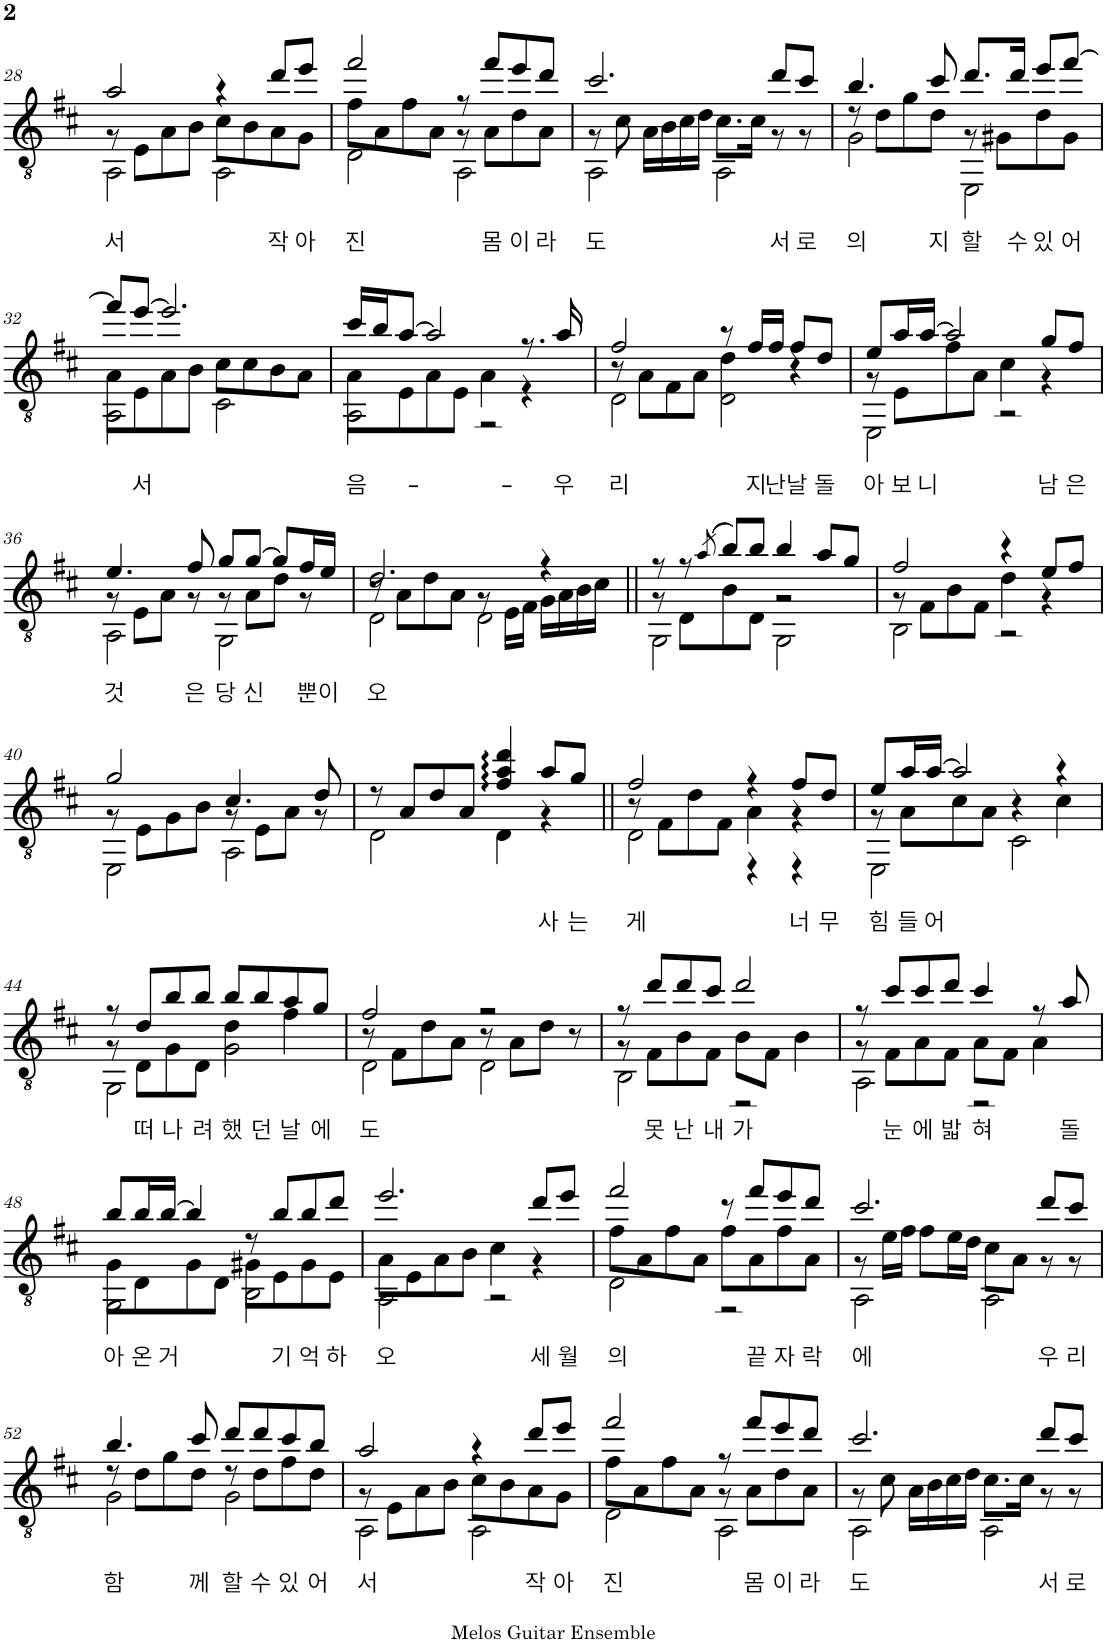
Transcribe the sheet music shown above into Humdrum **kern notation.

**kern	**text
*part1	*part1
*staff1	*staff1
*I"클래식 기타	*
!!LO:PB:g=z
*clefGv2	*
*k[f#c#]	*
*M4/4	*
=28	=28
!	!LO:LY:b
*^	*
*	*^	*
2a/	8r	2AA\	서
.	8E\L	.	.
.	8A\	.	.
.	8B\J	.	.
4r	8c#\L	2AA\	.
.	8B\	.	.
!	!	!	!LO:LY:b
8dd/L	8A\	.	작
!	!	!	!LO:LY:b
8ee/J	8G\J	.	아
=29	=29	=29	=29
!	!	!	!LO:LY:b
2ff#/	8f#\L	2D\	진
.	8A\	.	.
.	8f#\	.	.
.	8A\J	.	.
8r	8r	2AA\	.
!	!	!	!LO:LY:b
8ff#/L	8A\L	.	몸
!	!	!	!LO:LY:b
8ee/	8d\	.	이
!	!	!	!LO:LY:b
8dd/J	8A\J	.	라
=30	=30	=30	=30
!	!	!	!LO:LY:b
2.cc#/	8r	2AA\	도
.	8c#\	.	.
.	16A\LL	.	.
.	16B\	.	.
.	16c#\	.	.
.	16d\JJ	.	.
.	8.c#\L	2AA\	.
.	16c#\Jk	.	.
!	!	!	!LO:LY:b
8dd/L	8r	.	서
!	!	!	!LO:LY:b
8cc#/J	8r	.	로
=31	=31	=31	=31
!	!	!	!LO:LY:b
4.b/	8r	2G\	의
.	8d\L	.	.
.	8g\	.	.
!	!	!	!LO:LY:b
8cc#/	8d\J	.	지
!	!	!	!LO:LY:b
8.dd/L	8r	2EE\	할
.	8G#X\L	.	.
!	!	!	!LO:LY:b
16dd/Jk	.	.	수
!	!	!	!LO:LY:b
8ee/L	8d\	.	있
!	!	!	!LO:LY:b
[8ff#/J	8G#\J	.	어
!!LO:LB:g=z	!!	!!
=32	=32	=32	=32
8ff#/L]	8A\L	2AA\	.
!	!	!	!LO:LY:b
[8ee/J	8E\	.	서
2.ee/]	8A\	.	.
.	8B\J	.	.
.	8c#\L	2C#\	.
.	8c#\	.	.
.	8B\	.	.
.	8A\J	.	.
=33	=33	=33	=33
!	!	!	!LO:LY:b
16cc#/LL	8A\L	2AA\	음-
16b/J	.	.	.
[8a/J	8E\	.	.
2a/]	8A\	.	.
.	8E\J	.	.
.	4A\	2r	.
8.r	4r	.	.
!	!	!	!LO:LY:b
16a/	.	.	우
=34	=34	=34	=34
!	!	!	!LO:LY:b
2f#/	8r	2D\	리
.	8A\L	.	.
.	8F#\	.	.
.	8A\J	.	.
8r	4d\	2D\	.
!	!	!	!LO:LY:b
16f#/LL	.	.	지
!	!	!	!LO:LY:b
16f#/JJ	.	.	난
!	!	!	!LO:LY:b
8f#/L	4r	.	날
!	!	!	!LO:LY:b
8d/J	.	.	돌
=35	=35	=35	=35
!	!	!	!LO:LY:b
8e/L	8r	2EE\	아
!	!	!	!LO:LY:b
16a/L	8E\L	.	보
!	!	!	!LO:LY:b
[16a/JJ	.	.	니
2a/]	8f#\	.	.
.	8A\J	.	.
.	4c#\	2r	.
!	!	!	!LO:LY:b
8g/L	4r	.	남
!	!	!	!LO:LY:b
8f#/J	.	.	은
!!LO:LB:g=z	!!	!!
=36	=36	=36	=36
!	!	!	!LO:LY:b
4.e/	8r	2AA\	것
.	8E\L	.	.
.	8A\J	.	.
!	!	!	!LO:LY:b
8f#/	8r	.	은
!	!	!	!LO:LY:b
8g/L	8r	2GG\	당
!	!	!	!LO:LY:b
[8g/J	8A\L	.	신
8g/L]	8c#\J	.	.
!	!	!	!LO:LY:b
16f#/L	8r	.	뿐
!	!	!	!LO:LY:b
16e/JJ	.	.	이
=37	=37	=37	=37
!	!	!	!LO:LY:b
2.d/	8r	2D\	오
.	8A\L	.	.
.	8d\	.	.
.	8A\J	.	.
.	8r	2D\	.
.	16E\LL	.	.
.	16F#\JJ	.	.
4r	16G\LL	.	.
.	16A\	.	.
.	16B\	.	.
.	16c#\JJ	.	.
=38||	=38||	=38||	=38||
8r	8r	2GG\	.
8r	8D\L	.	.
(8qa/	.	.	.
8b/L)	8B\	.	.
8b/J	8D\J	.	.
4b/	2r	2GG\	.
8a/L	.	.	.
8g/J	.	.	.
=39	=39	=39	=39
2f#/	8r	2BB\	.
.	8F#\L	.	.
.	8B\	.	.
.	8F#\J	.	.
4r	4d\	2r	.
8e/L	4r	.	.
8f#/J	.	.	.
!!LO:LB:g=z	!!	!!
=40	=40	=40	=40
2g/	8r	2EE\	.
.	8E\L	.	.
.	8G\	.	.
.	8B\J	.	.
4.c#/	8r	2AA\	.
.	8E\L	.	.
.	8A\J	.	.
8d/	8r	.	.
*	*v	*v	*
=41	=41	=41
8r	2D\	.
8A/L	.	.
8d/	.	.
8A/J	.	.
4f#/ 4a/ 4dd/	4D\	.
!	!	!LO:LY:b
8a/L	4r	사
!	!	!LO:LY:b
8g/J	.	는
*v	*v	*
=42||	=42||
!	!LO:LY:b
*^	*
*	*^	*
2f#/	8r	2D\	게
.	8F#\L	.	.
.	8d\	.	.
.	8F#\J	.	.
4r	4A\	4r	.
!	!	!	!LO:LY:b
8f#/L	4r	4r	너
!	!	!	!LO:LY:b
8d/J	.	.	무
=43	=43	=43	=43
!	!	!	!LO:LY:b
8e/L	8r	2EE\	힘
!	!	!	!LO:LY:b
16a/L	8A\L	.	들
!	!	!	!LO:LY:b
[16a/JJ	.	.	어
2a/]	8c#\	.	.
.	8A\J	.	.
.	4r	2C#\	.
4r	4c#\	.	.
!!LO:LB:g=z	!!	!!
=44	=44	=44	=44
8r	8r	2GG\	.
!	!	!	!LO:LY:b
8d/L	8D\L	.	떠
!	!	!	!LO:LY:b
8b/	8G\	.	나
!	!	!	!LO:LY:b
8b/J	8D\J	.	려
!	!	!	!LO:LY:b
8b/L	4d\	2G\	했
!	!	!	!LO:LY:b
8b/	.	.	던
!	!	!	!LO:LY:b
8a/	4f#\	.	날
!	!	!	!LO:LY:b
8g/J	.	.	에
=45	=45	=45	=45
!	!	!	!LO:LY:b
2f#/	8r	2D\	도
.	8F#\L	.	.
.	8d\	.	.
.	8A\J	.	.
2r	8r	2D\	.
.	8A\L	.	.
.	8d\J	.	.
.	8r	.	.
=46	=46	=46	=46
8r	8r	2BB\	.
!	!	!	!LO:LY:b
8dd/L	8F#\L	.	못
!	!	!	!LO:LY:b
8dd/	8B\	.	난
!	!	!	!LO:LY:b
8cc#/J	8F#\J	.	내
!	!	!	!LO:LY:b
2dd/	8B\L	2r	가
.	8F#\J	.	.
.	4B\	.	.
=47	=47	=47	=47
8r	8r	2AA\	.
!	!	!	!LO:LY:b
8cc#/L	8F#\L	.	눈
!	!	!	!LO:LY:b
8cc#/	8A\	.	에
!	!	!	!LO:LY:b
8dd/J	8F#\J	.	밟
!	!	!	!LO:LY:b
4cc#/	8A\L	2r	혀
.	8F#\J	.	.
8r	4A\	.	.
!	!	!	!LO:LY:b
8a/	.	.	돌
!!LO:LB:g=z	!!	!!
=48	=48	=48	=48
!	!	!	!LO:LY:b
8b/L	8G\L	2GG\	아
!	!	!	!LO:LY:b
16b/L	8D\	.	온
!	!	!	!LO:LY:b
[16b/JJ	.	.	거
4b/]	8G\	.	.
.	8D\J	.	.
8r	8G#X\L	2BB\	.
!	!	!	!LO:LY:b
8b/L	8E\	.	기
!	!	!	!LO:LY:b
8b/	8G#\	.	억
!	!	!	!LO:LY:b
8dd/J	8E\J	.	하
=49	=49	=49	=49
!	!	!	!LO:LY:b
2.ee/	8A\L	2AA\	오
.	8E\	.	.
.	8A\	.	.
.	8B\J	.	.
.	4c#\	2r	.
!	!	!	!LO:LY:b
8dd/L	4r	.	세
!	!	!	!LO:LY:b
8ee/J	.	.	월
=50	=50	=50	=50
!	!	!	!LO:LY:b
2ff#/	8f#\L	2D\	의
.	8A\	.	.
.	8f#\	.	.
.	8A\J	.	.
8r	8f#\L	2r	.
!	!	!	!LO:LY:b
8ff#/L	8A\	.	끝
!	!	!	!LO:LY:b
8ee/	8f#\	.	자
!	!	!	!LO:LY:b
8dd/J	8A\J	.	락
=51	=51	=51	=51
!	!	!	!LO:LY:b
2.cc#/	8r	2AA\	에
.	16e\LL	.	.
.	16f#\JJ	.	.
.	8f#\L	.	.
.	16e\L	.	.
.	16d\JJ	.	.
.	8c#\L	2AA\	.
.	8A\J	.	.
!	!	!	!LO:LY:b
8dd/L	8r	.	우
!	!	!	!LO:LY:b
8cc#/J	8r	.	리
!!LO:LB:g=z	!!	!!
=52	=52	=52	=52
!	!	!	!LO:LY:b
4.b/	8r	2G\	함
.	8d\L	.	.
.	8g\	.	.
!	!	!	!LO:LY:b
8cc#/	8d\J	.	께
!	!	!	!LO:LY:b
8dd/L	8r	2G\	할
!	!	!	!LO:LY:b
8dd/	8d\L	.	수
!	!	!	!LO:LY:b
8cc#/	8f#\	.	있
!	!	!	!LO:LY:b
8b/J	8d\J	.	어
=53	=53	=53	=53
!	!	!	!LO:LY:b
2a/	8r	2AA\	서
.	8E\L	.	.
.	8A\	.	.
.	8B\J	.	.
4r	8c#\L	2AA\	.
.	8B\	.	.
!	!	!	!LO:LY:b
8dd/L	8A\	.	작
!	!	!	!LO:LY:b
8ee/J	8G\J	.	아
=54	=54	=54	=54
!	!	!	!LO:LY:b
2ff#/	8f#\L	2D\	진
.	8A\	.	.
.	8f#\	.	.
.	8A\J	.	.
8r	8r	2AA\	.
!	!	!	!LO:LY:b
8ff#/L	8A\L	.	몸
!	!	!	!LO:LY:b
8ee/	8d\	.	이
!	!	!	!LO:LY:b
8dd/J	8A\J	.	라
=55	=55	=55	=55
!	!	!	!LO:LY:b
2.cc#/	8r	2AA\	도
.	8c#\	.	.
.	16A\LL	.	.
.	16B\	.	.
.	16c#\	.	.
.	16d\JJ	.	.
.	8.c#\L	2AA\	.
.	16c#\Jk	.	.
!	!	!	!LO:LY:b
8dd/L	8r	.	서
!	!	!	!LO:LY:b
8cc#/J	8r	.	로
*v	*v	*v	*
=	=
*-	*-
